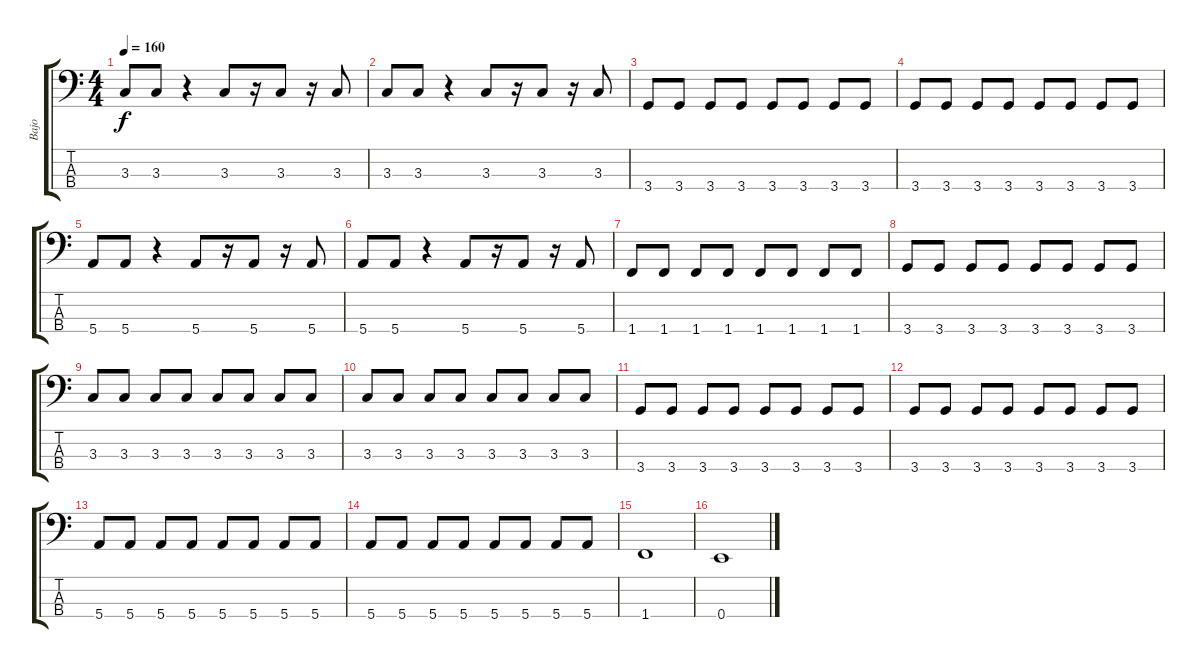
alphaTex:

\track ("Bajo" "Bajo") {instrument electricbassfinger}
\staff {score tabs}
\tuning (G2 D2 A1 E1) {hide}
\ts (4 4)
\tempo 160
\clef f4
\ks c
3.3.8{dy f} 3.3.8 r.4 3.3.8 r.16 3.3.8 r.16 3.3.8 |
3.3.8 3.3.8 r.4 3.3.8 r.16 3.3.8 r.16 3.3.8 |
3.4.8 3.4.8 3.4.8 3.4.8 3.4.8 3.4.8 3.4.8 3.4.8 |
3.4.8 3.4.8 3.4.8 3.4.8 3.4.8 3.4.8 3.4.8 3.4.8 |
5.4.8 5.4.8 r.4 5.4.8 r.16 5.4.8 r.16 5.4.8 |
5.4.8 5.4.8 r.4 5.4.8 r.16 5.4.8 r.16 5.4.8 |
1.4.8 1.4.8 1.4.8 1.4.8 1.4.8 1.4.8 1.4.8 1.4.8 |
3.4.8 3.4.8 3.4.8 3.4.8 3.4.8 3.4.8 3.4.8 3.4.8 |
3.3.8 3.3.8 3.3.8 3.3.8 3.3.8 3.3.8 3.3.8 3.3.8 |
3.3.8 3.3.8 3.3.8 3.3.8 3.3.8 3.3.8 3.3.8 3.3.8 |
3.4.8 3.4.8 3.4.8 3.4.8 3.4.8 3.4.8 3.4.8 3.4.8 |
3.4.8 3.4.8 3.4.8 3.4.8 3.4.8 3.4.8 3.4.8 3.4.8 |
5.4.8 5.4.8 5.4.8 5.4.8 5.4.8 5.4.8 5.4.8 5.4.8 |
5.4.8 5.4.8 5.4.8 5.4.8 5.4.8 5.4.8 5.4.8 5.4.8 |
1.4.1 |
0.4.1
